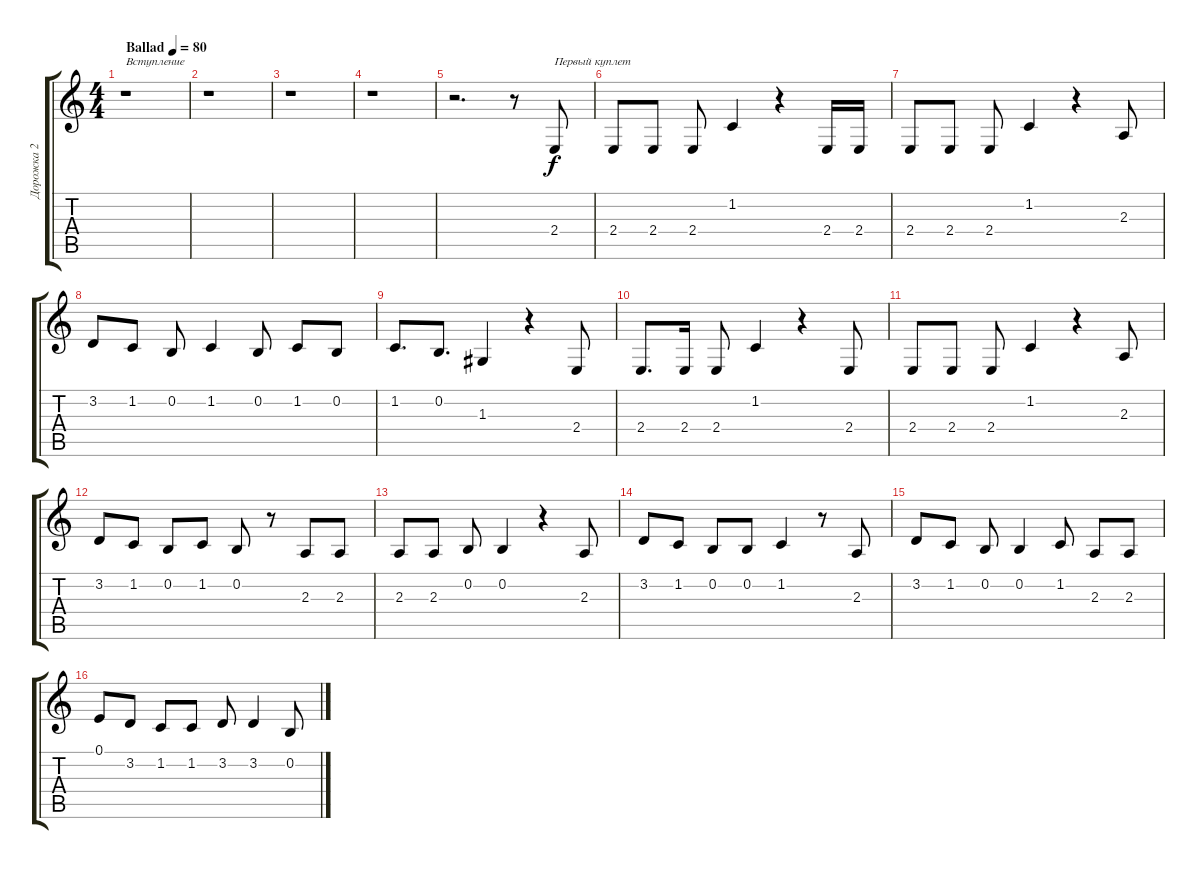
\track ("Дорожка 2" "Дорожка 2") {instrument oboe}
\staff {score tabs}
\tuning (E4 B3 G3 D3 A2 E2) {hide}
\ts (4 4)
\tempo (80 "Ballad")
\clef g2
\ks c
r.1{txt "Вступление" dy f instrument oboe} |
r.1 |
r.1 |
r.1 |
r.2{d} r.8 2.4.8{txt "Первый куплет"} |
2.4.8 2.4.8 2.4.8 1.2.4 r.4 2.4.16 2.4.16 |
2.4.8 2.4.8 2.4.8 1.2.4 r.4 2.3.8 |
3.2.8 1.2.8 0.2.8 1.2.4 0.2.8 1.2.8 0.2.8 |
1.2.8{d} 0.2.8{d} 1.3.4 r.4 2.4.8 |
2.4.8{d} 2.4.16 2.4.8 1.2.4 r.4 2.4.8 |
2.4.8 2.4.8 2.4.8 1.2.4 r.4 2.3.8 |
3.2.8 1.2.8 0.2.8 1.2.8 0.2.8 r.8 2.3.8 2.3.8 |
2.3.8 2.3.8 0.2.8 0.2.4 r.4 2.3.8 |
3.2.8 1.2.8 0.2.8 0.2.8 1.2.4 r.8 2.3.8 |
3.2.8 1.2.8 0.2.8 0.2.4 1.2.8 2.3.8 2.3.8 |
0.1.8 3.2.8 1.2.8 1.2.8 3.2.8 3.2.4 0.2.8
